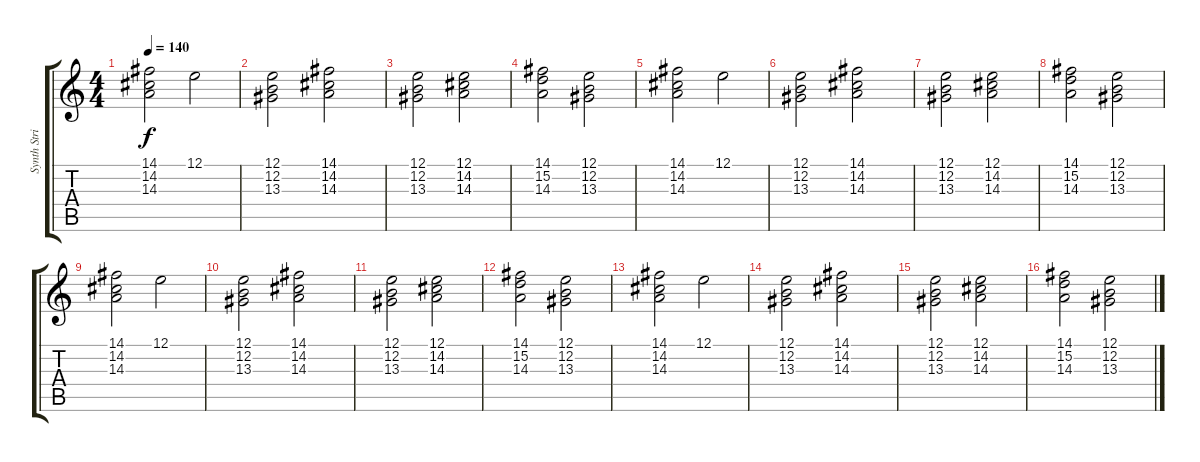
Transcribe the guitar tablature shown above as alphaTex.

\track ("Synth Strings" "Synth Stri") {instrument synthstrings1}
\staff {score tabs}
\tuning (E4 B3 G3 D3 A2 E2) {hide}
\ts (4 4)
\tempo 140
\clef g2
\ks c
(14.1 14.2 14.3).2{dy f} 12.1.2 |
(12.1 12.2 13.3).2 (14.1 14.2 14.3).2 |
(12.1 12.2 13.3).2 (12.1 14.2 14.3).2 |
(14.1 15.2 14.3).2 (12.1 12.2 13.3).2 |
(14.1 14.2 14.3).2 12.1.2 |
(12.1 12.2 13.3).2 (14.1 14.2 14.3).2 |
(12.1 12.2 13.3).2 (12.1 14.2 14.3).2 |
(14.1 15.2 14.3).2 (12.1 12.2 13.3).2 |
(14.1 14.2 14.3).2{volume 13} 12.1.2{volume 12} |
(12.1 12.2 13.3).2{volume 12} (14.1 14.2 14.3).2{volume 11} |
(12.1 12.2 13.3).2{volume 10} (12.1 14.2 14.3).2{volume 10} |
(14.1 15.2 14.3).2{volume 10} (12.1 12.2 13.3).2{volume 9} |
(14.1 14.2 14.3).2{volume 8} 12.1.2{volume 8} |
(12.1 12.2 13.3).2{volume 7} (14.1 14.2 14.3).2{volume 7} |
(12.1 12.2 13.3).2{volume 6} (12.1 14.2 14.3).2{volume 6} |
(14.1 15.2 14.3).2{volume 5} (12.1 12.2 13.3).2{volume 5}
